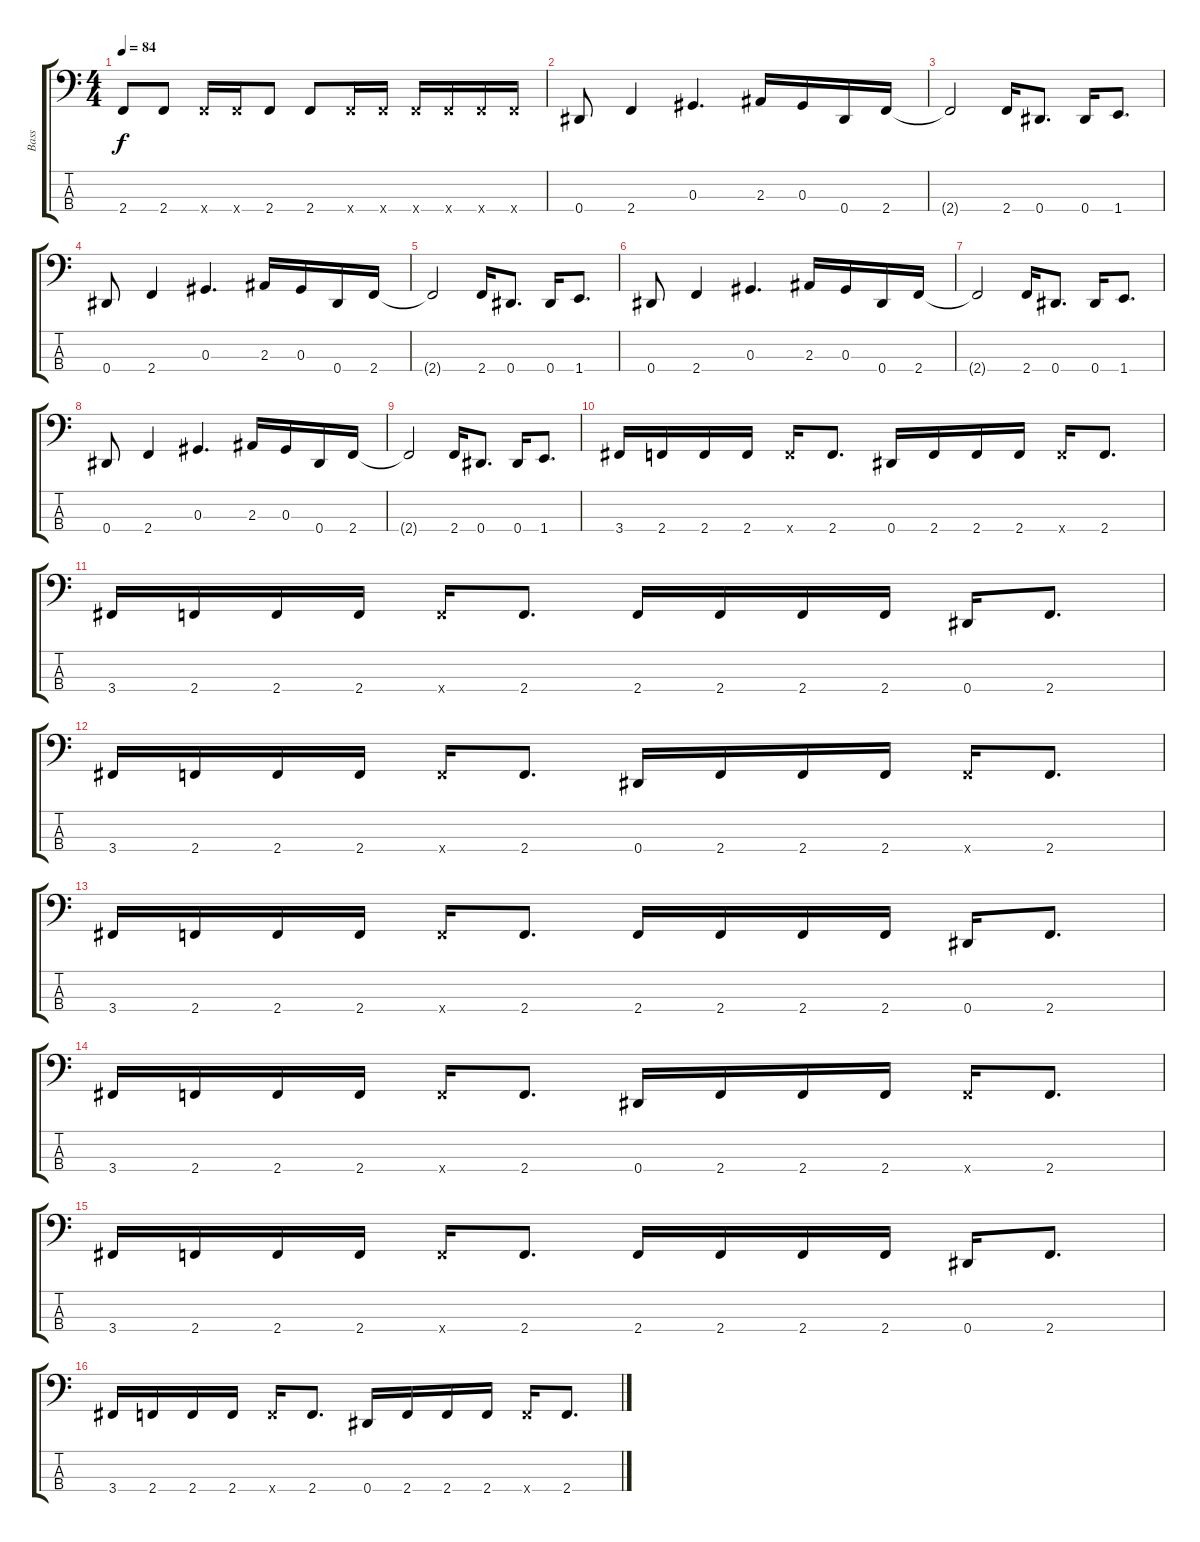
\track ("Bass" "Bass") {instrument distortionguitar}
\staff {score tabs}
\tuning (Gb2 Db2 Ab1 Eb1) {hide}
\ts (4 4)
\tempo 84
\clef f4
\ks c
2.4.8{dy f} 2.4.8 2.4{x}.16 2.4{x}.16 2.4.8 2.4.8 2.4{x}.16 2.4{x}.16 2.4{x}.16 2.4{x}.16 2.4{x}.16 2.4{x}.16 |
0.4.8 2.4.4 0.3.4{d} 2.3.16 0.3.16 0.4.16 2.4.16 |
2.4{t}.2 2.4.16 0.4.8{d} 0.4.16 1.4.8{d} |
0.4.8 2.4.4 0.3.4{d} 2.3.16 0.3.16 0.4.16 2.4.16 |
2.4{t}.2 2.4.16 0.4.8{d} 0.4.16 1.4.8{d} |
0.4.8 2.4.4 0.3.4{d} 2.3.16 0.3.16 0.4.16 2.4.16 |
2.4{t}.2 2.4.16 0.4.8{d} 0.4.16 1.4.8{d} |
0.4.8 2.4.4 0.3.4{d} 2.3.16 0.3.16 0.4.16 2.4.16 |
2.4{t}.2 2.4.16 0.4.8{d} 0.4.16 1.4.8{d} |
3.4.16 2.4.16 2.4.16 2.4.16 2.4{x}.16 2.4.8{d} 0.4.16 2.4.16 2.4.16 2.4.16 2.4{x}.16 2.4.8{d} |
3.4.16 2.4.16 2.4.16 2.4.16 2.4{x}.16 2.4.8{d} 2.4.16 2.4.16 2.4.16 2.4.16 0.4.16 2.4.8{d} |
3.4.16 2.4.16 2.4.16 2.4.16 2.4{x}.16 2.4.8{d} 0.4.16 2.4.16 2.4.16 2.4.16 2.4{x}.16 2.4.8{d} |
3.4.16 2.4.16 2.4.16 2.4.16 2.4{x}.16 2.4.8{d} 2.4.16 2.4.16 2.4.16 2.4.16 0.4.16 2.4.8{d} |
3.4.16 2.4.16 2.4.16 2.4.16 2.4{x}.16 2.4.8{d} 0.4.16 2.4.16 2.4.16 2.4.16 2.4{x}.16 2.4.8{d} |
3.4.16 2.4.16 2.4.16 2.4.16 2.4{x}.16 2.4.8{d} 2.4.16 2.4.16 2.4.16 2.4.16 0.4.16 2.4.8{d} |
3.4.16 2.4.16 2.4.16 2.4.16 2.4{x}.16 2.4.8{d} 0.4.16 2.4.16 2.4.16 2.4.16 2.4{x}.16 2.4.8{d}
